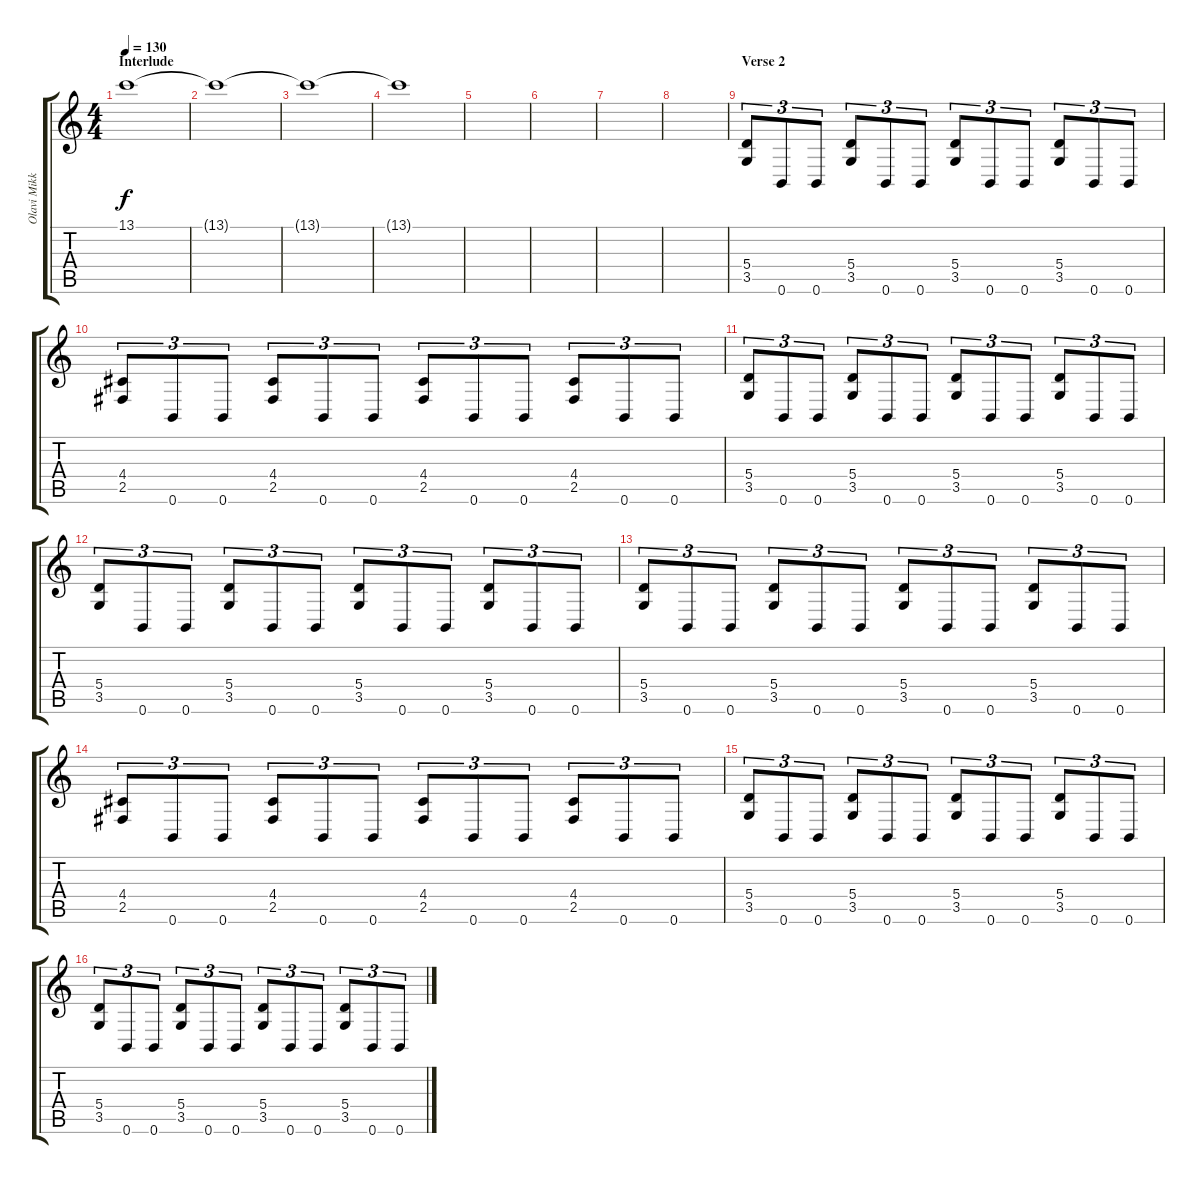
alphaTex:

\track ("Olavi Mikkonen" "Olavi Mikk") {instrument distortionguitar}
\staff {score tabs}
\tuning (B3 Gb3 D3 A2 E2 B1) {hide}
\ts (4 4)
\section ("" "Interlude")
\tempo 130
\clef g2
\ks c
13.1{t}.1{dy f volume 0} |
13.1{t}.1 |
13.1{t}.1 |
13.1{t}.1 |
|
|
|
|
\section ("" "Verse 2")
(5.4 3.5).8{tu (3 2)} 0.6.8{tu (3 2)} 0.6.8{tu (3 2)} (5.4 3.5).8{tu (3 2)} 0.6.8{tu (3 2)} 0.6.8{tu (3 2)} (5.4 3.5).8{tu (3 2)} 0.6.8{tu (3 2)} 0.6.8{tu (3 2)} (5.4 3.5).8{tu (3 2)} 0.6.8{tu (3 2)} 0.6.8{tu (3 2)} |
(4.4 2.5).8{tu (3 2)} 0.6.8{tu (3 2)} 0.6.8{tu (3 2)} (4.4 2.5).8{tu (3 2)} 0.6.8{tu (3 2)} 0.6.8{tu (3 2)} (4.4 2.5).8{tu (3 2)} 0.6.8{tu (3 2)} 0.6.8{tu (3 2)} (4.4 2.5).8{tu (3 2)} 0.6.8{tu (3 2)} 0.6.8{tu (3 2)} |
(5.4 3.5).8{tu (3 2)} 0.6.8{tu (3 2)} 0.6.8{tu (3 2)} (5.4 3.5).8{tu (3 2)} 0.6.8{tu (3 2)} 0.6.8{tu (3 2)} (5.4 3.5).8{tu (3 2)} 0.6.8{tu (3 2)} 0.6.8{tu (3 2)} (5.4 3.5).8{tu (3 2)} 0.6.8{tu (3 2)} 0.6.8{tu (3 2)} |
(5.4 3.5).8{tu (3 2)} 0.6.8{tu (3 2)} 0.6.8{tu (3 2)} (5.4 3.5).8{tu (3 2)} 0.6.8{tu (3 2)} 0.6.8{tu (3 2)} (5.4 3.5).8{tu (3 2)} 0.6.8{tu (3 2)} 0.6.8{tu (3 2)} (5.4 3.5).8{tu (3 2)} 0.6.8{tu (3 2)} 0.6.8{tu (3 2)} |
(5.4 3.5).8{tu (3 2)} 0.6.8{tu (3 2)} 0.6.8{tu (3 2)} (5.4 3.5).8{tu (3 2)} 0.6.8{tu (3 2)} 0.6.8{tu (3 2)} (5.4 3.5).8{tu (3 2)} 0.6.8{tu (3 2)} 0.6.8{tu (3 2)} (5.4 3.5).8{tu (3 2)} 0.6.8{tu (3 2)} 0.6.8{tu (3 2)} |
(4.4 2.5).8{tu (3 2)} 0.6.8{tu (3 2)} 0.6.8{tu (3 2)} (4.4 2.5).8{tu (3 2)} 0.6.8{tu (3 2)} 0.6.8{tu (3 2)} (4.4 2.5).8{tu (3 2)} 0.6.8{tu (3 2)} 0.6.8{tu (3 2)} (4.4 2.5).8{tu (3 2)} 0.6.8{tu (3 2)} 0.6.8{tu (3 2)} |
(5.4 3.5).8{tu (3 2)} 0.6.8{tu (3 2)} 0.6.8{tu (3 2)} (5.4 3.5).8{tu (3 2)} 0.6.8{tu (3 2)} 0.6.8{tu (3 2)} (5.4 3.5).8{tu (3 2)} 0.6.8{tu (3 2)} 0.6.8{tu (3 2)} (5.4 3.5).8{tu (3 2)} 0.6.8{tu (3 2)} 0.6.8{tu (3 2)} |
(5.4 3.5).8{tu (3 2)} 0.6.8{tu (3 2)} 0.6.8{tu (3 2)} (5.4 3.5).8{tu (3 2)} 0.6.8{tu (3 2)} 0.6.8{tu (3 2)} (5.4 3.5).8{tu (3 2)} 0.6.8{tu (3 2)} 0.6.8{tu (3 2)} (5.4 3.5).8{tu (3 2)} 0.6.8{tu (3 2)} 0.6.8{tu (3 2)}
